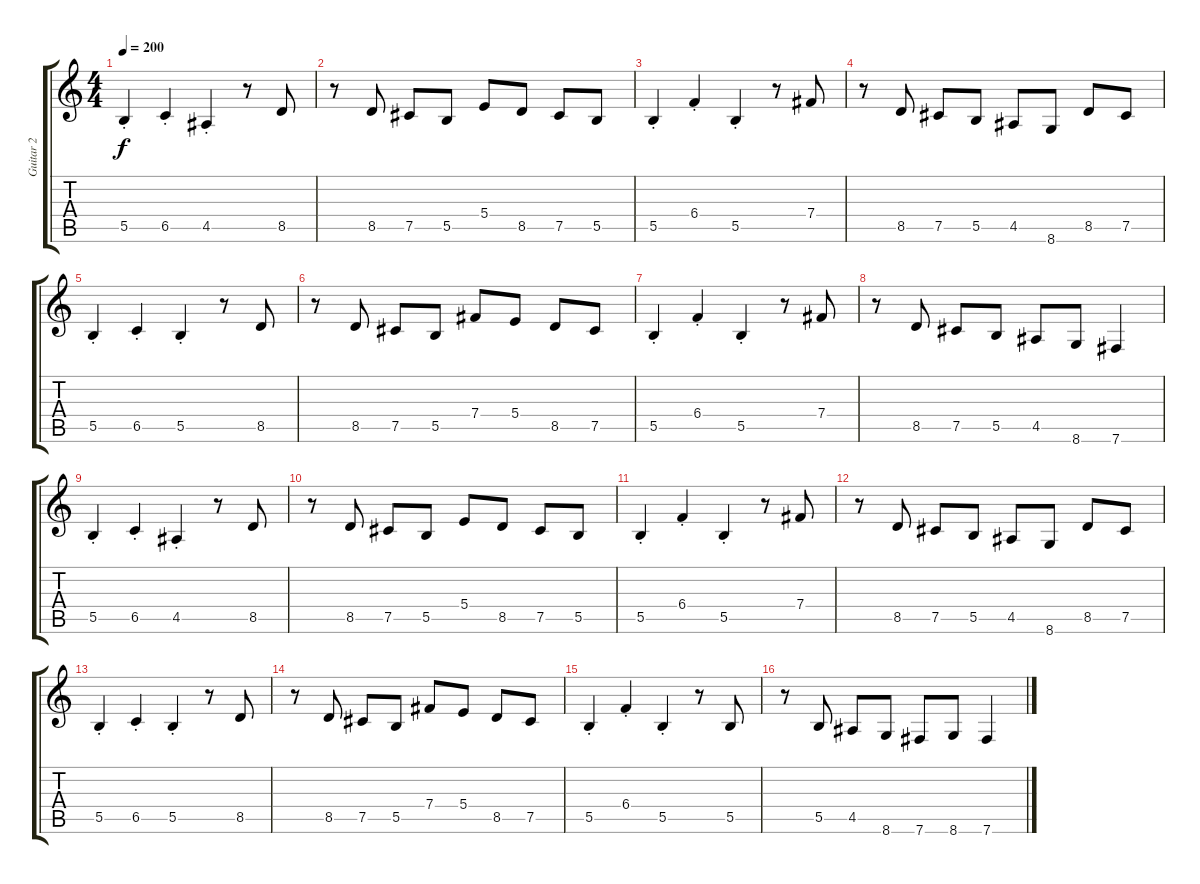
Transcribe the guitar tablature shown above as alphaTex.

\track ("Guitar 2" "Guitar 2") {instrument distortionguitar}
\staff {score tabs}
\tuning (Db4 Ab3 E3 B2 Gb2 B1) {hide}
\ts (4 4)
\tempo 200
\clef g2
\ks c
5.5{st}.4{dy f} 6.5{st}.4 4.5{st}.4 r.8 8.5.8 |
r.8 8.5.8 7.5.8 5.5.8 5.4.8 8.5.8 7.5.8 5.5.8 |
5.5{st}.4 6.4{st}.4 5.5{st}.4 r.8 7.4.8 |
r.8 8.5.8 7.5.8 5.5.8 4.5.8 8.6.8 8.5.8 7.5.8 |
5.5{st}.4 6.5{st}.4 5.5{st}.4 r.8 8.5.8 |
r.8 8.5.8 7.5.8 5.5.8 7.4.8 5.4.8 8.5.8 7.5.8 |
5.5{st}.4 6.4{st}.4 5.5{st}.4 r.8 7.4.8 |
r.8 8.5.8 7.5.8 5.5.8 4.5.8 8.6.8 7.6.4 |
5.5{st}.4 6.5{st}.4 4.5{st}.4 r.8 8.5.8 |
r.8 8.5.8 7.5.8 5.5.8 5.4.8 8.5.8 7.5.8 5.5.8 |
5.5{st}.4 6.4{st}.4 5.5{st}.4 r.8 7.4.8 |
r.8 8.5.8 7.5.8 5.5.8 4.5.8 8.6.8 8.5.8 7.5.8 |
5.5{st}.4 6.5{st}.4 5.5{st}.4 r.8 8.5.8 |
r.8 8.5.8 7.5.8 5.5.8 7.4.8 5.4.8 8.5.8 7.5.8 |
5.5{st}.4 6.4{st}.4 5.5{st}.4 r.8 5.5.8 |
r.8 5.5.8 4.5.8 8.6.8 7.6.8 8.6.8 7.6.4
